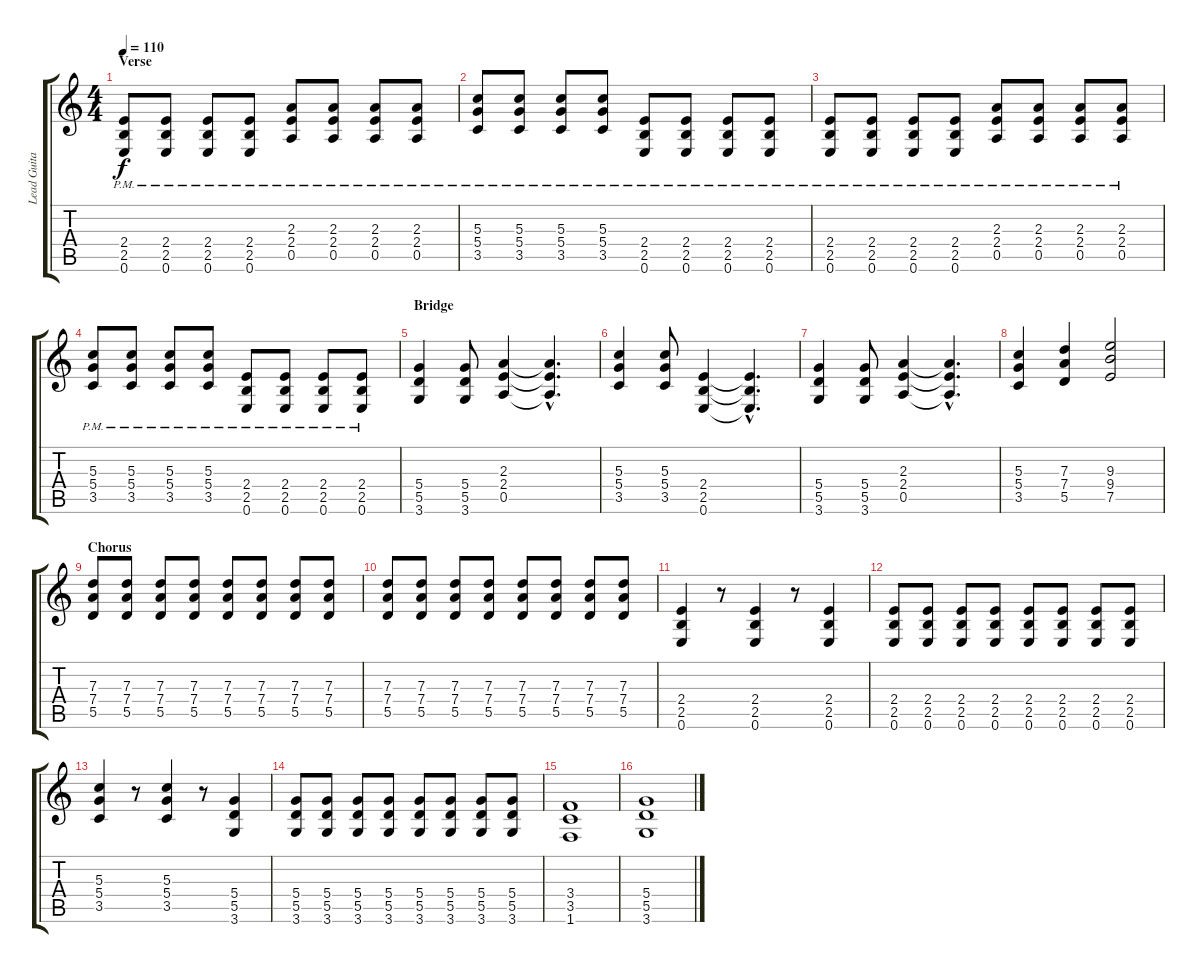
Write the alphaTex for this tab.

\track ("Lead Guitar" "Lead Guita") {instrument distortionguitar}
\staff {score tabs}
\tuning (E4 B3 G3 D3 A2 E2) {hide}
\ts (4 4)
\section ("" "Verse")
\tempo 110
\clef g2
\ks c
(2.4{pm} 2.5{pm} 0.6{pm}).8{dy f volume 13} (2.4{pm} 2.5{pm} 0.6{pm}).8 (2.4{pm} 2.5{pm} 0.6{pm}).8 (2.4{pm} 2.5{pm} 0.6{pm}).8 (2.3{pm} 2.4{pm} 0.5{pm}).8 (2.3{pm} 2.4{pm} 0.5{pm}).8 (2.3{pm} 2.4{pm} 0.5{pm}).8 (2.3{pm} 2.4{pm} 0.5{pm}).8 |
(5.3{pm} 5.4{pm} 3.5{pm}).8 (5.3{pm} 5.4{pm} 3.5{pm}).8 (5.3{pm} 5.4{pm} 3.5{pm}).8 (5.3{pm} 5.4{pm} 3.5{pm}).8 (2.4{pm} 2.5{pm} 0.6{pm}).8 (2.4{pm} 2.5{pm} 0.6{pm}).8 (2.4{pm} 2.5{pm} 0.6{pm}).8 (2.4{pm} 2.5{pm} 0.6{pm}).8 |
(2.4{pm} 2.5{pm} 0.6{pm}).8 (2.4{pm} 2.5{pm} 0.6{pm}).8 (2.4{pm} 2.5{pm} 0.6{pm}).8 (2.4{pm} 2.5{pm} 0.6{pm}).8 (2.3{pm} 2.4{pm} 0.5{pm}).8 (2.3{pm} 2.4{pm} 0.5{pm}).8 (2.3{pm} 2.4{pm} 0.5{pm}).8 (2.3{pm} 2.4{pm} 0.5{pm}).8 |
(5.3{pm} 5.4{pm} 3.5{pm}).8 (5.3{pm} 5.4{pm} 3.5{pm}).8 (5.3{pm} 5.4{pm} 3.5{pm}).8 (5.3{pm} 5.4{pm} 3.5{pm}).8 (2.4{pm} 2.5{pm} 0.6{pm}).8 (2.4{pm} 2.5{pm} 0.6{pm}).8 (2.4{pm} 2.5{pm} 0.6{pm}).8 (2.4{pm} 2.5{pm} 0.6{pm}).8 |
\section ("" "Bridge")
(5.4 5.5 3.6).4{volume 8} (5.4 5.5 3.6).8 (2.3 2.4 0.5).4 (2.3{hac t} 2.4{hac t} 0.5{hac t}).4{d} |
(5.3 5.4 3.5).4 (5.3 5.4 3.5).8 (2.4 2.5 0.6).4 (2.4{hac t} 2.5{hac t} 0.6{hac t}).4{d} |
(5.4 5.5 3.6).4 (5.4 5.5 3.6).8 (2.3 2.4 0.5).4 (2.3{hac t} 2.4{hac t} 0.5{hac t}).4{d} |
(5.3 5.4 3.5).4 (7.3 7.4 5.5).4 (9.3 9.4 7.5).2 |
\section ("" "Chorus")
(7.3 7.4 5.5).8 (7.3 7.4 5.5).8 (7.3 7.4 5.5).8 (7.3 7.4 5.5).8 (7.3 7.4 5.5).8 (7.3 7.4 5.5).8 (7.3 7.4 5.5).8 (7.3 7.4 5.5).8 |
(7.3 7.4 5.5).8 (7.3 7.4 5.5).8 (7.3 7.4 5.5).8 (7.3 7.4 5.5).8 (7.3 7.4 5.5).8 (7.3 7.4 5.5).8 (7.3 7.4 5.5).8 (7.3 7.4 5.5).8 |
(2.4 2.5 0.6).4 r.8 (2.4 2.5 0.6).4 r.8 (2.4 2.5 0.6).4 |
(2.4 2.5 0.6).8 (2.4 2.5 0.6).8 (2.4 2.5 0.6).8 (2.4 2.5 0.6).8 (2.4 2.5 0.6).8 (2.4 2.5 0.6).8 (2.4 2.5 0.6).8 (2.4 2.5 0.6).8 |
(5.3 5.4 3.5).4 r.8 (5.3 5.4 3.5).4 r.8 (5.4 5.5 3.6).4 |
(5.4 5.5 3.6).8 (5.4 5.5 3.6).8 (5.4 5.5 3.6).8 (5.4 5.5 3.6).8 (5.4 5.5 3.6).8 (5.4 5.5 3.6).8 (5.4 5.5 3.6).8 (5.4 5.5 3.6).8 |
(3.4 3.5 1.6).1 |
(5.4 5.5 3.6).1
